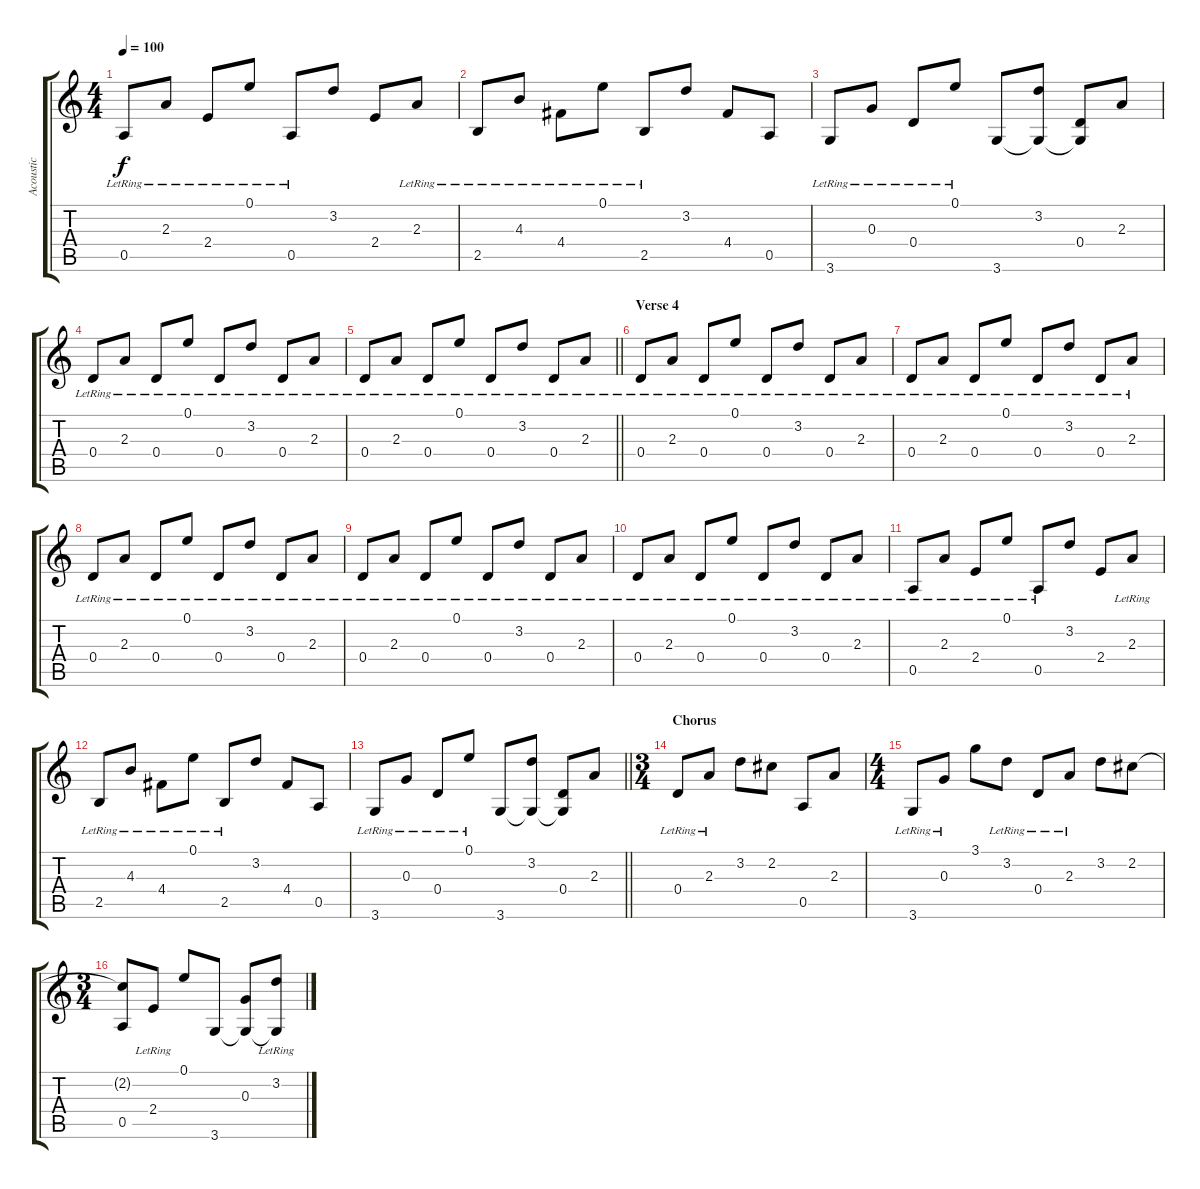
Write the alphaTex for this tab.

\track ("Acoustic" "Acoustic") {instrument acousticguitarsteel}
\staff {score tabs}
\tuning (E4 B3 G3 D3 A2 E2) {hide}
\ts (4 4)
\tempo 100
\clef g2
\ks c
0.5{lr}.8{dy f} 2.3{lr}.8 2.4{lr}.8 0.1{lr}.8 0.5{lr}.8 3.2.8 2.4.8 2.3{lr}.8 |
2.5{lr}.8 4.3{lr}.8 4.4{lr}.8 0.1{lr}.8 2.5{lr}.8 3.2.8 4.4.8 0.5.8 |
3.6{lr}.8 0.3{lr}.8 0.4{lr}.8 0.1{lr}.8 3.6.8 (3.2 3.6{t}).8 (0.4 3.6{t}).8 2.3.8 |
0.4{lr}.8 2.3{lr}.8 0.4{lr}.8 0.1{lr}.8 0.4{lr}.8 3.2{lr}.8 0.4{lr}.8 2.3{lr}.8 |
\barLineRight lightlight
0.4{lr}.8 2.3{lr}.8 0.4{lr}.8 0.1{lr}.8 0.4{lr}.8 3.2{lr}.8 0.4{lr}.8 2.3{lr}.8 |
\section ("" "Verse 4")
0.4{lr}.8 2.3{lr}.8 0.4{lr}.8 0.1{lr}.8 0.4{lr}.8 3.2{lr}.8 0.4{lr}.8 2.3{lr}.8 |
0.4{lr}.8 2.3{lr}.8 0.4{lr}.8 0.1{lr}.8 0.4{lr}.8 3.2{lr}.8 0.4{lr}.8 2.3{lr}.8 |
0.4{lr}.8 2.3{lr}.8 0.4{lr}.8 0.1{lr}.8 0.4{lr}.8 3.2{lr}.8 0.4{lr}.8 2.3{lr}.8 |
0.4{lr}.8 2.3{lr}.8 0.4{lr}.8 0.1{lr}.8 0.4{lr}.8 3.2{lr}.8 0.4{lr}.8 2.3{lr}.8 |
0.4{lr}.8 2.3{lr}.8 0.4{lr}.8 0.1{lr}.8 0.4{lr}.8 3.2{lr}.8 0.4{lr}.8 2.3{lr}.8 |
0.5{lr}.8 2.3{lr}.8 2.4{lr}.8 0.1{lr}.8 0.5{lr}.8 3.2.8 2.4.8 2.3{lr}.8 |
2.5{lr}.8 4.3{lr}.8 4.4{lr}.8 0.1{lr}.8 2.5{lr}.8 3.2.8 4.4.8 0.5.8 |
\barLineRight lightlight
3.6{lr}.8 0.3{lr}.8 0.4{lr}.8 0.1{lr}.8 3.6.8 (3.2 3.6{t}).8 (0.4 3.6{t}).8 2.3.8 |
\ts (3 4)
\section ("" "Chorus")
0.4{lr}.8 2.3{lr}.8 3.2.8 2.2.8 0.5.8 2.3.8 |
\ts (4 4)
3.6{lr}.8 0.3{lr}.8 3.1.8 3.2{lr}.8 0.4{lr}.8 2.3{lr}.8 3.2.8 2.2.8 |
\ts (3 4)
(2.2{t} 0.5).8 2.4{lr}.8 0.1.8 3.6.8 (0.3 3.6{t}).8 (3.2{lr} 3.6{t}).8
